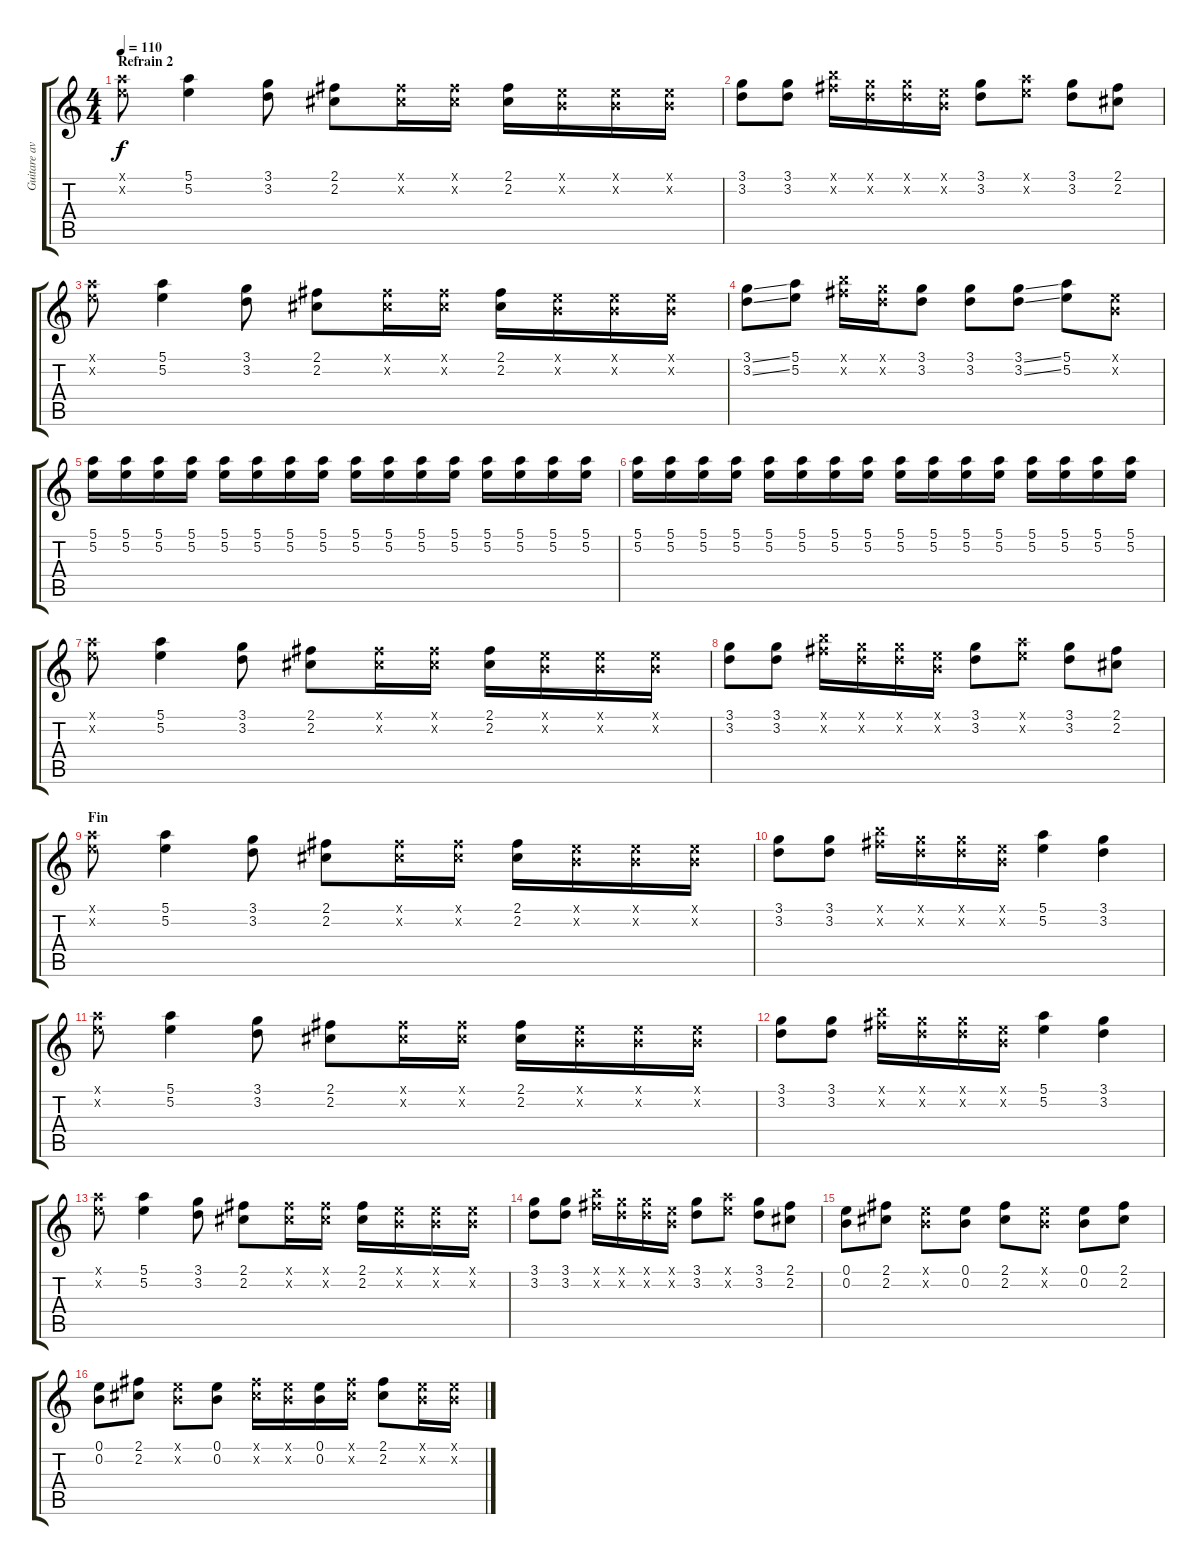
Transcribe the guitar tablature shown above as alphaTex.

\track ("Guitare avec flanger" "Guitare av") {instrument distortionguitar}
\staff {score tabs}
\tuning (E4 B3 G3 D3 A2 E2) {hide}
\ts (4 4)
\section ("" "Refrain 2")
\tempo 110
\clef g2
\ks c
(5.1{x} 5.2{x}).8{dy f} (5.1 5.2).4 (3.1 3.2).8 (2.1 2.2).8 (2.1{x} 2.2{x}).16 (2.1{x} 2.2{x}).16 (2.1 2.2).16 (0.1{x} 0.2{x}).16 (0.1{x} 0.2{x}).16 (0.1{x} 0.2{x}).16 |
(3.1 3.2).8 (3.1 3.2).8 (7.1{x} 7.2{x}).16 (3.1{x} 3.2{x}).16 (3.1{x} 3.2{x}).16 (0.1{x} 0.2{x}).16 (3.1 3.2).8 (5.1{x} 5.2{x}).8 (3.1 3.2).8 (2.1 2.2).8 |
(5.1{x} 5.2{x}).8 (5.1 5.2).4 (3.1 3.2).8 (2.1 2.2).8 (2.1{x} 2.2{x}).16 (2.1{x} 2.2{x}).16 (2.1 2.2).16 (0.1{x} 0.2{x}).16 (0.1{x} 0.2{x}).16 (0.1{x} 0.2{x}).16 |
(3.1{ss} 3.2{ss}).8 (5.1 5.2).8 (7.1{x} 7.2{x}).16 (3.1{x} 3.2{x}).16 (3.1 3.2).8 (3.1 3.2).8 (3.1{ss} 3.2{ss}).8 (5.1 5.2).8 (0.1{x} 0.2{x}).8 |
(5.1 5.2).16 (5.1 5.2).16 (5.1 5.2).16 (5.1 5.2).16 (5.1 5.2).16 (5.1 5.2).16 (5.1 5.2).16 (5.1 5.2).16 (5.1 5.2).16 (5.1 5.2).16 (5.1 5.2).16 (5.1 5.2).16 (5.1 5.2).16 (5.1 5.2).16 (5.1 5.2).16 (5.1 5.2).16 |
(5.1 5.2).16 (5.1 5.2).16 (5.1 5.2).16 (5.1 5.2).16 (5.1 5.2).16 (5.1 5.2).16 (5.1 5.2).16 (5.1 5.2).16 (5.1 5.2).16 (5.1 5.2).16 (5.1 5.2).16 (5.1 5.2).16 (5.1 5.2).16 (5.1 5.2).16 (5.1 5.2).16 (5.1 5.2).16 |
(5.1{x} 5.2{x}).8 (5.1 5.2).4 (3.1 3.2).8 (2.1 2.2).8 (2.1{x} 2.2{x}).16 (2.1{x} 2.2{x}).16 (2.1 2.2).16 (0.1{x} 0.2{x}).16 (0.1{x} 0.2{x}).16 (0.1{x} 0.2{x}).16 |
(3.1 3.2).8 (3.1 3.2).8 (7.1{x} 7.2{x}).16 (3.1{x} 3.2{x}).16 (3.1{x} 3.2{x}).16 (0.1{x} 0.2{x}).16 (3.1 3.2).8 (5.1{x} 5.2{x}).8 (3.1 3.2).8 (2.1 2.2).8 |
\section ("" "Fin")
(5.1{x} 5.2{x}).8 (5.1 5.2).4 (3.1 3.2).8 (2.1 2.2).8 (2.1{x} 2.2{x}).16 (2.1{x} 2.2{x}).16 (2.1 2.2).16 (0.1{x} 0.2{x}).16 (0.1{x} 0.2{x}).16 (0.1{x} 0.2{x}).16 |
(3.1 3.2).8 (3.1 3.2).8 (7.1{x} 7.2{x}).16 (3.1{x} 3.2{x}).16 (3.1{x} 3.2{x}).16 (0.1{x} 0.2{x}).16 (5.1 5.2).4 (3.1 3.2).4 |
(5.1{x} 5.2{x}).8 (5.1 5.2).4 (3.1 3.2).8 (2.1 2.2).8 (2.1{x} 2.2{x}).16 (2.1{x} 2.2{x}).16 (2.1 2.2).16 (0.1{x} 0.2{x}).16 (0.1{x} 0.2{x}).16 (0.1{x} 0.2{x}).16 |
(3.1 3.2).8 (3.1 3.2).8 (7.1{x} 7.2{x}).16 (3.1{x} 3.2{x}).16 (3.1{x} 3.2{x}).16 (0.1{x} 0.2{x}).16 (5.1 5.2).4 (3.1 3.2).4 |
(5.1{x} 5.2{x}).8 (5.1 5.2).4 (3.1 3.2).8 (2.1 2.2).8 (2.1{x} 2.2{x}).16 (2.1{x} 2.2{x}).16 (2.1 2.2).16 (0.1{x} 0.2{x}).16 (0.1{x} 0.2{x}).16 (0.1{x} 0.2{x}).16 |
(3.1 3.2).8 (3.1 3.2).8 (7.1{x} 7.2{x}).16 (3.1{x} 3.2{x}).16 (3.1{x} 3.2{x}).16 (0.1{x} 0.2{x}).16 (3.1 3.2).8 (5.1{x} 5.2{x}).8 (3.1 3.2).8 (2.1 2.2).8 |
(0.1 0.2).8 (2.1 2.2).8 (0.1{x} 0.2{x}).8 (0.1 0.2).8 (2.1 2.2).8 (0.1{x} 0.2{x}).8 (0.1 0.2).8 (2.1 2.2).8 |
(0.1 0.2).8 (2.1 2.2).8 (0.1{x} 0.2{x}).8 (0.1 0.2).8 (2.1{x} 2.2{x}).16 (0.1{x} 0.2{x}).16 (0.1 0.2).16 (2.1{x} 2.2{x}).16 (2.1 2.2).8 (0.1{x} 0.2{x}).16 (0.1{x} 0.2{x}).16
